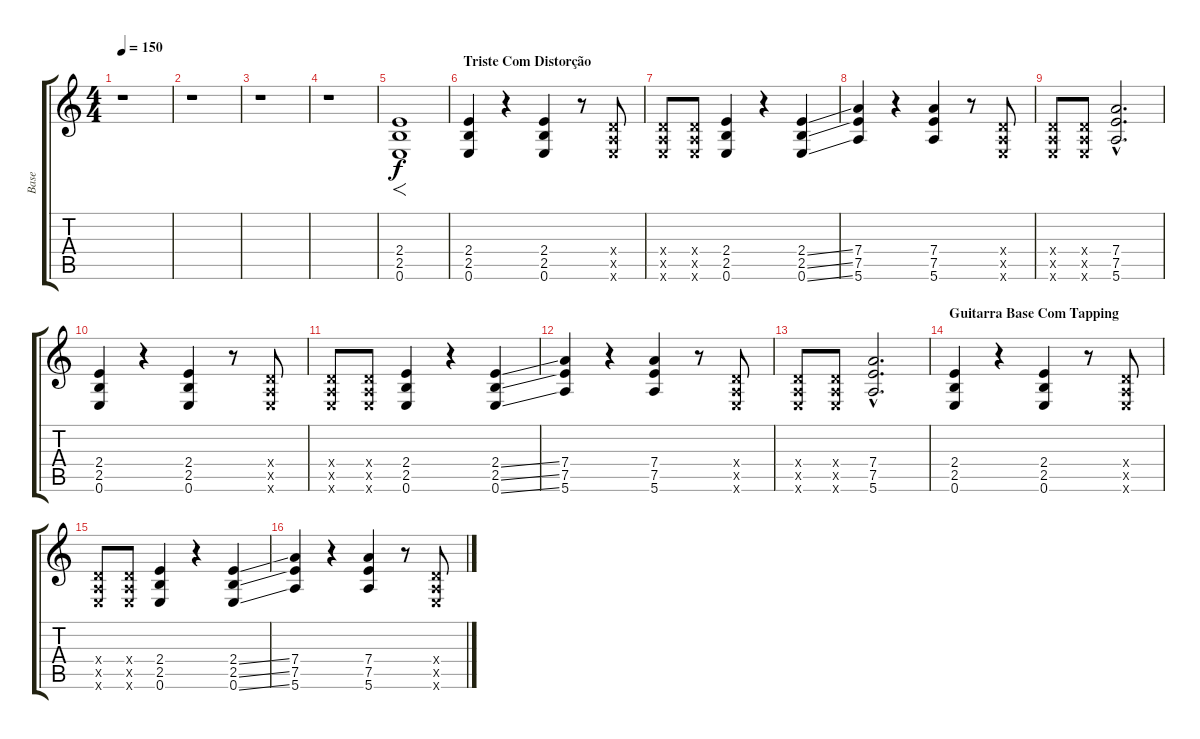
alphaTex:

\track ("Base" "Base") {instrument distortionguitar}
\staff {score tabs}
\tuning (E4 B3 G3 D3 A2 E2) {hide}
\ts (4 4)
\tempo 150
\clef g2
\ks c
r.1{dy f} |
r.1 |
r.1 |
r.1 |
(2.4 2.5 0.6).1{f volume 16} |
\section ("" "Triste Com Distorção")
(2.4 2.5 0.6).4{volume 16} r.4 (2.4 2.5 0.6).4 r.8 (0.4{x} 0.5{x} 0.6{x}).8 |
(0.4{x} 0.5{x} 0.6{x}).8 (0.4{x} 0.5{x} 0.6{x}).8 (2.4 2.5 0.6).4 r.4 (2.4{ss} 2.5{ss} 0.6{ss}).4 |
(7.4 7.5 5.6).4 r.4 (7.4 7.5 5.6).4 r.8 (0.4{x} 0.5{x} 0.6{x}).8 |
(0.4{x} 0.5{x} 0.6{x}).8 (0.4{x} 0.5{x} 0.6{x}).8 (7.4{hac} 7.5{hac} 5.6{hac}).2{d} |
(2.4 2.5 0.6).4 r.4 (2.4 2.5 0.6).4 r.8 (0.4{x} 0.5{x} 0.6{x}).8 |
(0.4{x} 0.5{x} 0.6{x}).8 (0.4{x} 0.5{x} 0.6{x}).8 (2.4 2.5 0.6).4 r.4 (2.4{ss} 2.5{ss} 0.6{ss}).4 |
(7.4 7.5 5.6).4 r.4 (7.4 7.5 5.6).4 r.8 (0.4{x} 0.5{x} 0.6{x}).8 |
(0.4{x} 0.5{x} 0.6{x}).8 (0.4{x} 0.5{x} 0.6{x}).8 (7.4{hac} 7.5{hac} 5.6{hac}).2{d} |
\section ("" "Guitarra Base Com Tapping")
(2.4 2.5 0.6).4 r.4 (2.4 2.5 0.6).4 r.8 (0.4{x} 0.5{x} 0.6{x}).8 |
(0.4{x} 0.5{x} 0.6{x}).8 (0.4{x} 0.5{x} 0.6{x}).8 (2.4 2.5 0.6).4 r.4 (2.4{ss} 2.5{ss} 0.6{ss}).4 |
(7.4 7.5 5.6).4 r.4 (7.4 7.5 5.6).4 r.8 (0.4{x} 0.5{x} 0.6{x}).8
